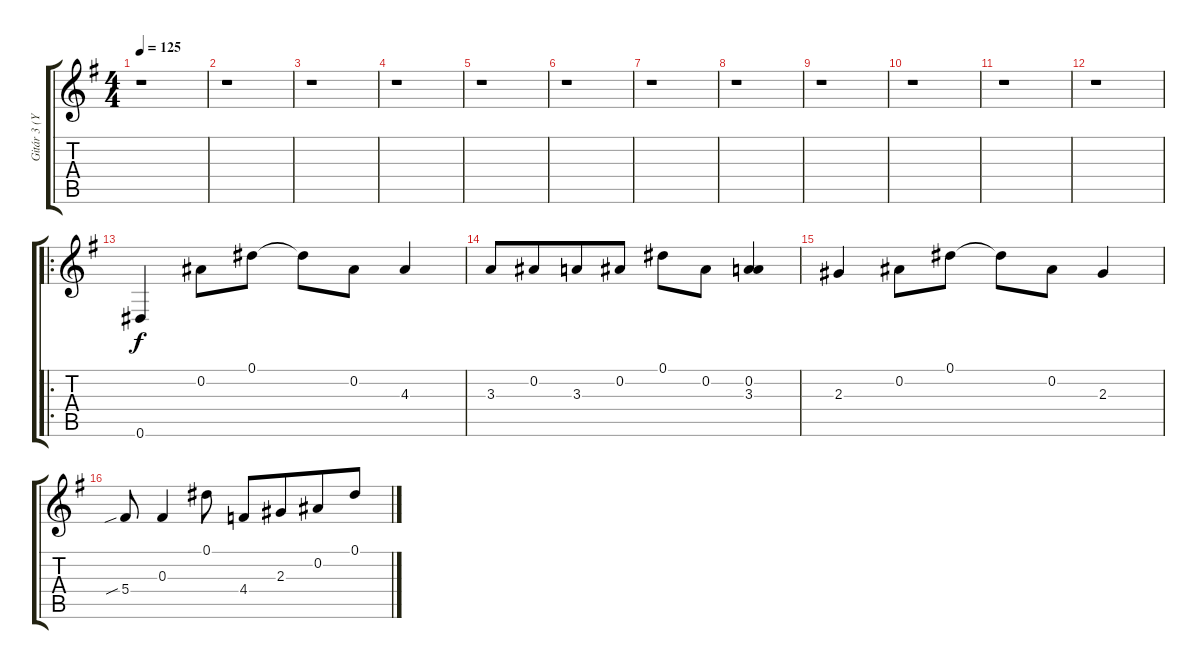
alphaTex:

\track ("Gitár 3 (Yngwie Malmsteen)" "Gitár 3 (Y") {instrument distortionguitar}
\staff {score tabs}
\tuning (Eb4 Bb3 Gb3 Db3 Ab2 Eb2) {hide}
\ts (4 4)
\tempo 125
\clef g2
\ks g
r.1{dy f} |
r.1 |
r.1 |
r.1 |
r.1 |
r.1 |
r.1 |
r.1 |
r.1 |
r.1 |
r.1 |
r.1 |
\ro
0.6.4 0.2.8 0.1.8 0.1{t}.8 0.2.8 4.3.4 |
3.3.8 0.2.8{beam merge} 3.3.8 0.2.8 0.1.8 0.2.8 (0.2 3.3).4 |
2.3.4 0.2.8 0.1.8 0.1{t}.8 0.2.8 2.3.4 |
5.4{sib}.8 0.3.4 0.1.8 4.4.8 2.3.8{beam merge} 0.2.8 0.1.8
